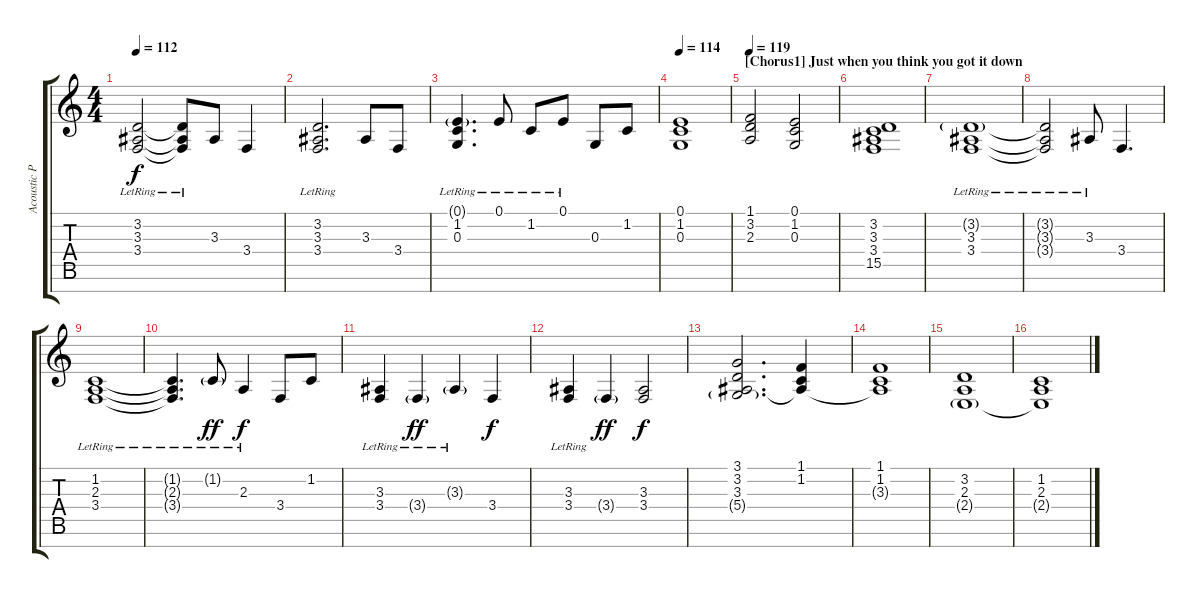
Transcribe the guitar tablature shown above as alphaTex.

\track ("Acoustic Piano (Staff 1)" "Acoustic P") {instrument acousticgrandpiano}
\staff {score tabs}
\tuning (E4 B3 G3 D3 A2 E2 B1) {hide}
\ts (4 4)
\tempo 112
\clef g2
\ks c
(3.2{lr} 3.3{lr} 3.4{lr}).2{dy f} (3.2{lr t} 3.3{lr t} 3.4{lr t}).8 3.3.8 3.4.4 |
(3.2{lr} 3.3{lr} 3.4{lr}).2{d} 3.3.8 3.4.8 |
(0.1{g lr} 1.2{lr} 0.3{lr}).4{d} 0.1{lr}.8 1.2{lr}.8 0.1{lr}.8 0.3.8 1.2.8 |
\tempo 114
(0.1 1.2 0.3).1 |
\section ("" "[Chorus1] Just when you think you got it down")
\tempo 119
(1.1 3.2 2.3).2 (0.1 1.2 0.3).2 |
(3.2 3.3 3.4 15.5).1 |
(3.2{g lr} 3.3{lr} 3.4{lr}).1 |
(3.2{lr t} 3.3{lr t} 3.4{lr t}).2 3.3{lr}.8 3.4.4{d} |
(1.2{lr} 2.3{lr} 3.4{lr}).1 |
(1.2{lr t} 2.3{lr t} 3.4{lr t}).4{d} 1.2{g lr}.8{dy ff} 2.3{lr}.4{dy f} 3.4.8 1.2.8 |
(3.3{lr} 3.4{lr}).4 3.4{g lr}.4{dy ff} 3.3{g lr}.4 3.4.4{dy f} |
(3.3{lr} 3.4{lr}).4 3.4{g}.4{dy ff} (3.3 3.4).2{dy f} |
(3.1 3.2 3.3 5.4{g}).2{d} (1.1 1.2 3.3{t}).4 |
(1.1 1.2 3.3{t}).1 |
(3.2 2.3 2.4{g}).1 |
(1.2 2.3 2.4{t}).1
